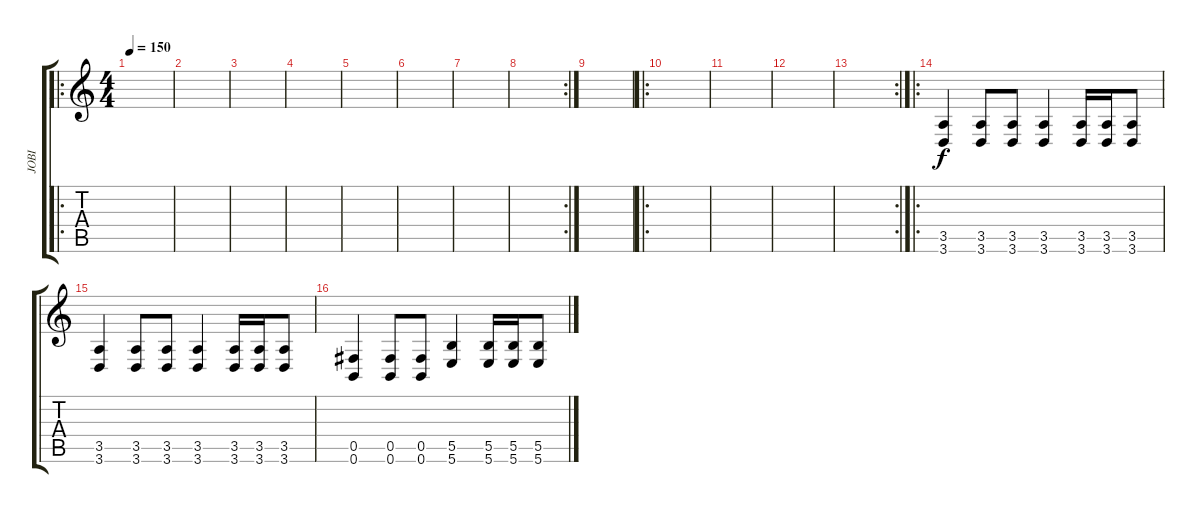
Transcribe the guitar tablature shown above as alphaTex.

\track ("JOBI" "JOBI") {instrument distortionguitar}
\staff {score tabs}
\tuning (Db4 Ab3 E3 B2 Gb2 B1) {hide}
\ro
\ts (4 4)
\tempo 150
\clef g2
\ks c
|
|
|
|
|
|
|
\rc 2
|
|
\ro
|
|
|
\rc 2
|
\ro
(3.5 3.6).4 (3.5 3.6).8 (3.5 3.6).8 (3.5 3.6).4 (3.5 3.6).16 (3.5 3.6).16 (3.5 3.6).8 |
(3.5 3.6).4 (3.5 3.6).8 (3.5 3.6).8 (3.5 3.6).4 (3.5 3.6).16 (3.5 3.6).16 (3.5 3.6).8 |
(0.5 0.6).4 (0.5 0.6).8 (0.5 0.6).8 (5.5 5.6).4 (5.5 5.6).16 (5.5 5.6).16 (5.5 5.6).8
